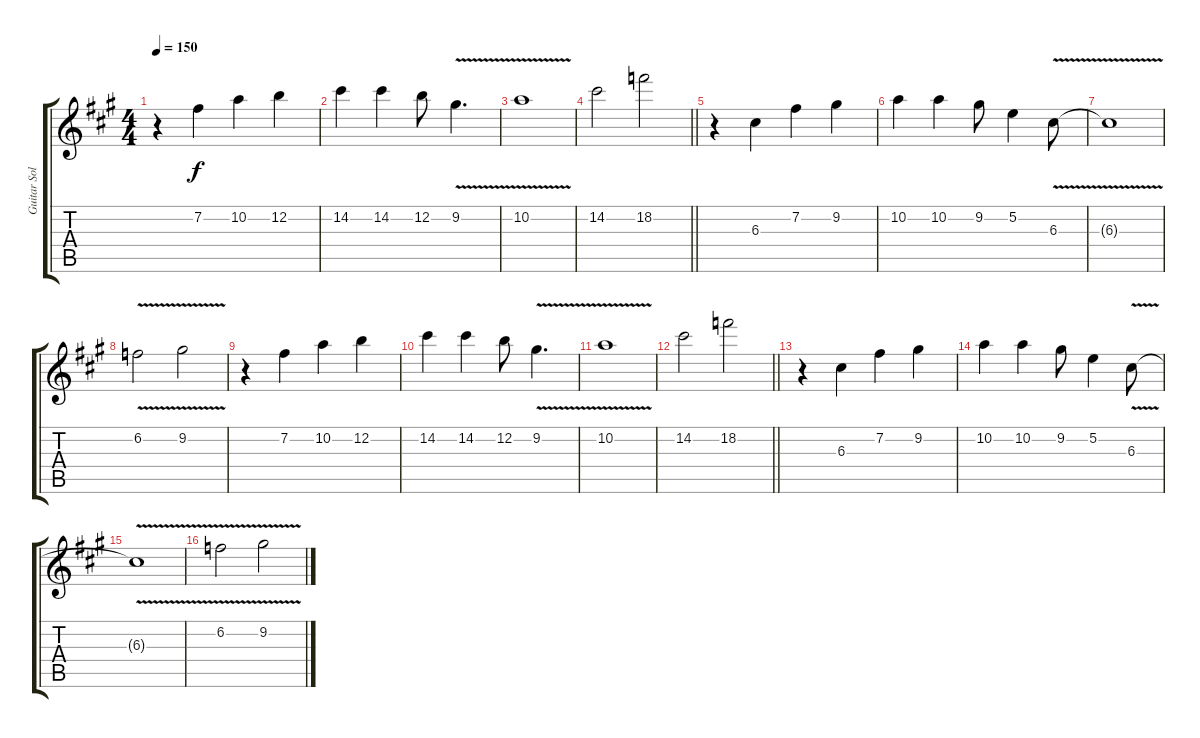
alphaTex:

\track ("Guitar Solo" "Guitar Sol") {instrument electricguitarclean}
\staff {score tabs}
\tuning (E4 B3 G3 D3 A2 E2) {hide}
\ts (4 4)
\tempo 150
\clef g2
\ks f#minor
r.4{dy f} 7.2.4 10.2.4 12.2.4 |
14.2.4 14.2.4 12.2.8 9.2{v}.4{d} |
10.2{v}.1 |
\barLineRight lightlight
14.2.2 18.2.2 |
r.4 6.3.4 7.2.4 9.2.4 |
10.2.4 10.2.4 9.2.8 5.2.4 6.3{v}.8 |
6.3{t}.1 |
6.2{v}.2 9.2{v}.2 |
r.4 7.2.4 10.2.4 12.2.4 |
14.2.4 14.2.4 12.2.8 9.2{v}.4{d} |
10.2{v}.1 |
\barLineRight lightlight
14.2.2 18.2.2 |
r.4 6.3.4 7.2.4 9.2.4 |
10.2.4 10.2.4 9.2.8 5.2.4 6.3{v}.8 |
6.3{t}.1 |
6.2{v}.2 9.2{v}.2
